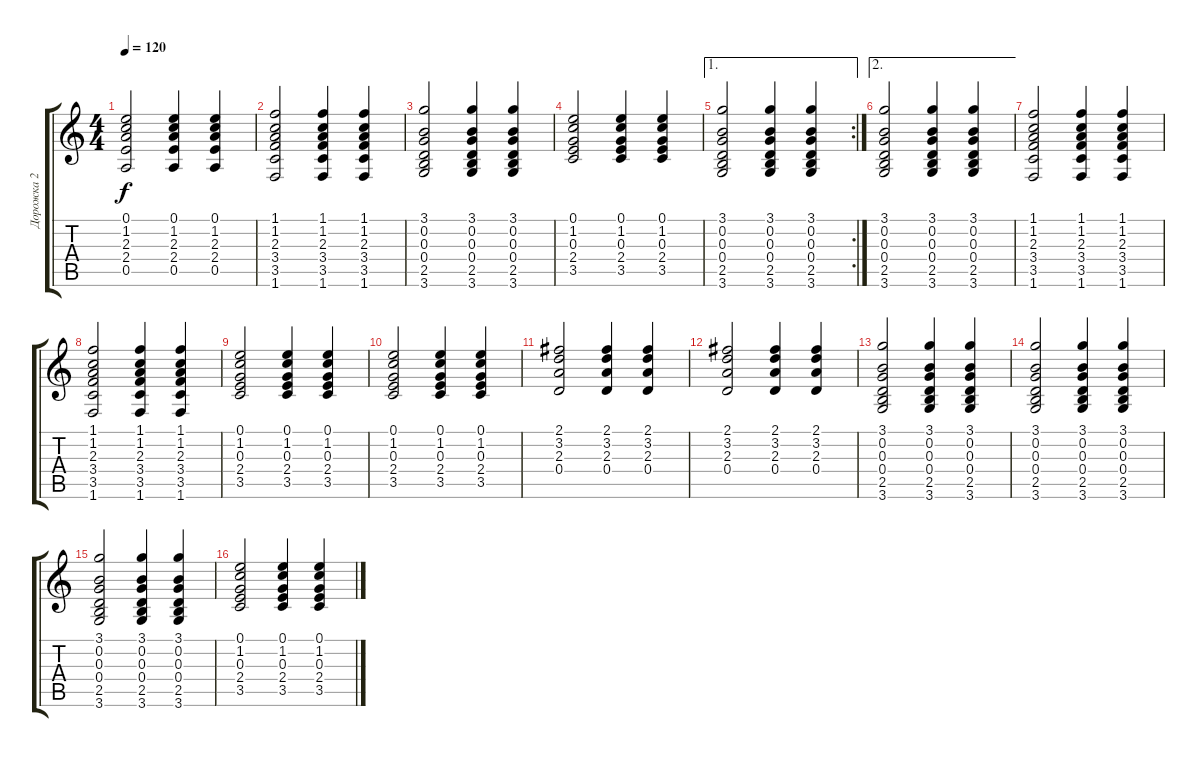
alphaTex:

\track ("Дорожка 2" "Дорожка 2") {solo instrument acousticguitarsteel}
\staff {score tabs}
\tuning (E4 B3 G3 D3 A2 E2) {hide}
\ts (4 4)
\tempo 120
\clef g2
\ks c
(0.1 1.2 2.3 2.4 0.5).2{dy f} (0.1 1.2 2.3 2.4 0.5).4 (0.1 1.2 2.3 2.4 0.5).4 |
(1.1 1.2 2.3 3.4 3.5 1.6).2 (1.1 1.2 2.3 3.4 3.5 1.6).4 (1.1 1.2 2.3 3.4 3.5 1.6).4 |
(3.1 0.2 0.3 0.4 2.5 3.6).2 (3.1 0.2 0.3 0.4 2.5 3.6).4 (3.1 0.2 0.3 0.4 2.5 3.6).4 |
(0.1 1.2 0.3 2.4 3.5).2 (0.1 1.2 0.3 2.4 3.5).4 (0.1 1.2 0.3 2.4 3.5).4 |
\ae 1
\rc 2
(3.1 0.2 0.3 0.4 2.5 3.6).2 (3.1 0.2 0.3 0.4 2.5 3.6).4 (3.1 0.2 0.3 0.4 2.5 3.6).4 |
\ae 2
(3.1 0.2 0.3 0.4 2.5 3.6).2 (3.1 0.2 0.3 0.4 2.5 3.6).4 (3.1 0.2 0.3 0.4 2.5 3.6).4 |
(1.1 1.2 2.3 3.4 3.5 1.6).2 (1.1 1.2 2.3 3.4 3.5 1.6).4 (1.1 1.2 2.3 3.4 3.5 1.6).4 |
(1.1 1.2 2.3 3.4 3.5 1.6).2 (1.1 1.2 2.3 3.4 3.5 1.6).4 (1.1 1.2 2.3 3.4 3.5 1.6).4 |
(0.1 1.2 0.3 2.4 3.5).2 (0.1 1.2 0.3 2.4 3.5).4 (0.1 1.2 0.3 2.4 3.5).4 |
(0.1 1.2 0.3 2.4 3.5).2 (0.1 1.2 0.3 2.4 3.5).4 (0.1 1.2 0.3 2.4 3.5).4 |
(2.1 3.2 2.3 0.4).2 (2.1 3.2 2.3 0.4).4 (2.1 3.2 2.3 0.4).4 |
(2.1 3.2 2.3 0.4).2 (2.1 3.2 2.3 0.4).4 (2.1 3.2 2.3 0.4).4 |
(3.1 0.2 0.3 0.4 2.5 3.6).2 (3.1 0.2 0.3 0.4 2.5 3.6).4 (3.1 0.2 0.3 0.4 2.5 3.6).4 |
(3.1 0.2 0.3 0.4 2.5 3.6).2 (3.1 0.2 0.3 0.4 2.5 3.6).4 (3.1 0.2 0.3 0.4 2.5 3.6).4 |
(3.1 0.2 0.3 0.4 2.5 3.6).2 (3.1 0.2 0.3 0.4 2.5 3.6).4 (3.1 0.2 0.3 0.4 2.5 3.6).4 |
(0.1 1.2 0.3 2.4 3.5).2 (0.1 1.2 0.3 2.4 3.5).4 (0.1 1.2 0.3 2.4 3.5).4
